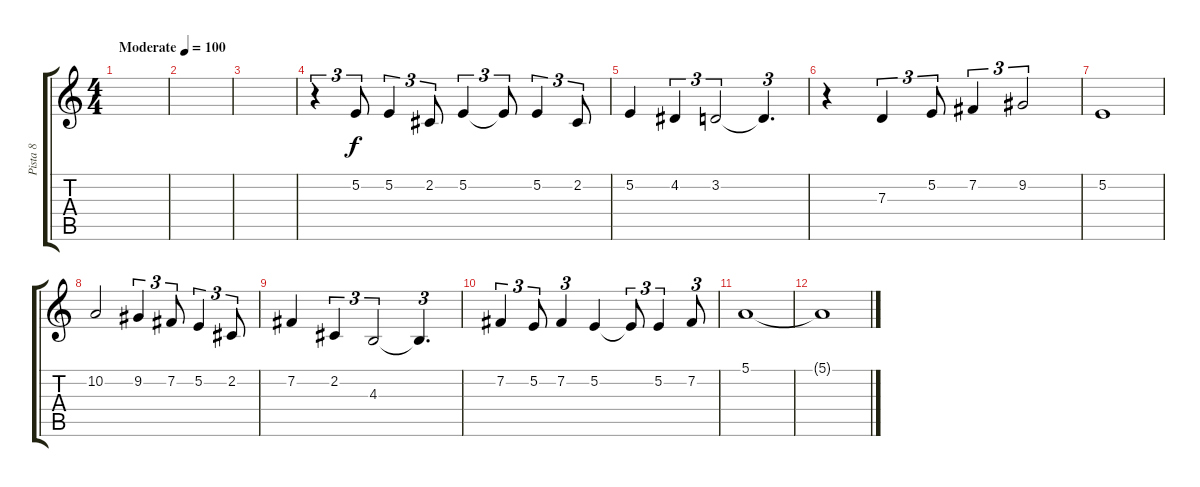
\track ("Pista 8" "Pista 8") {instrument drawbarorgan}
\staff {score tabs}
\tuning (E4 B3 G3 D3 A2 E2) {hide}
\ts (4 4)
\tempo (100 "Moderate")
\clef g2
\ks c
|
|
|
r.4{tu (3 2)} 5.2.8{tu (3 2)} 5.2.4{tu (3 2)} 2.2.8{tu (3 2)} 5.2.4{tu (3 2)} 5.2{t}.8{tu (3 2)} 5.2.4{tu (3 2)} 2.2.8{tu (3 2)} |
5.2.4 4.2.4{tu (3 2)} 3.2.2{tu (3 2)} 3.2{t}.4{d tu (3 2)} |
r.4 7.3.4{tu (3 2)} 5.2.8{tu (3 2)} 7.2.4{tu (3 2)} 9.2.2{tu (3 2)} |
5.2.1 |
10.2.2 9.2.4{tu (3 2)} 7.2.8{tu (3 2)} 5.2.4{tu (3 2)} 2.2.8{tu (3 2)} |
7.2.4 2.2.4{tu (3 2)} 4.3.2{tu (3 2)} 4.3{t}.4{d tu (3 2)} |
7.2.4{tu (3 2)} 5.2.8{tu (3 2)} 7.2.4{tu (3 2)} 5.2.4 5.2{t}.8{tu (3 2)} 5.2.4{tu (3 2)} 7.2.8{tu (3 2)} |
5.1.1{volume 0} |
5.1{t}.1
